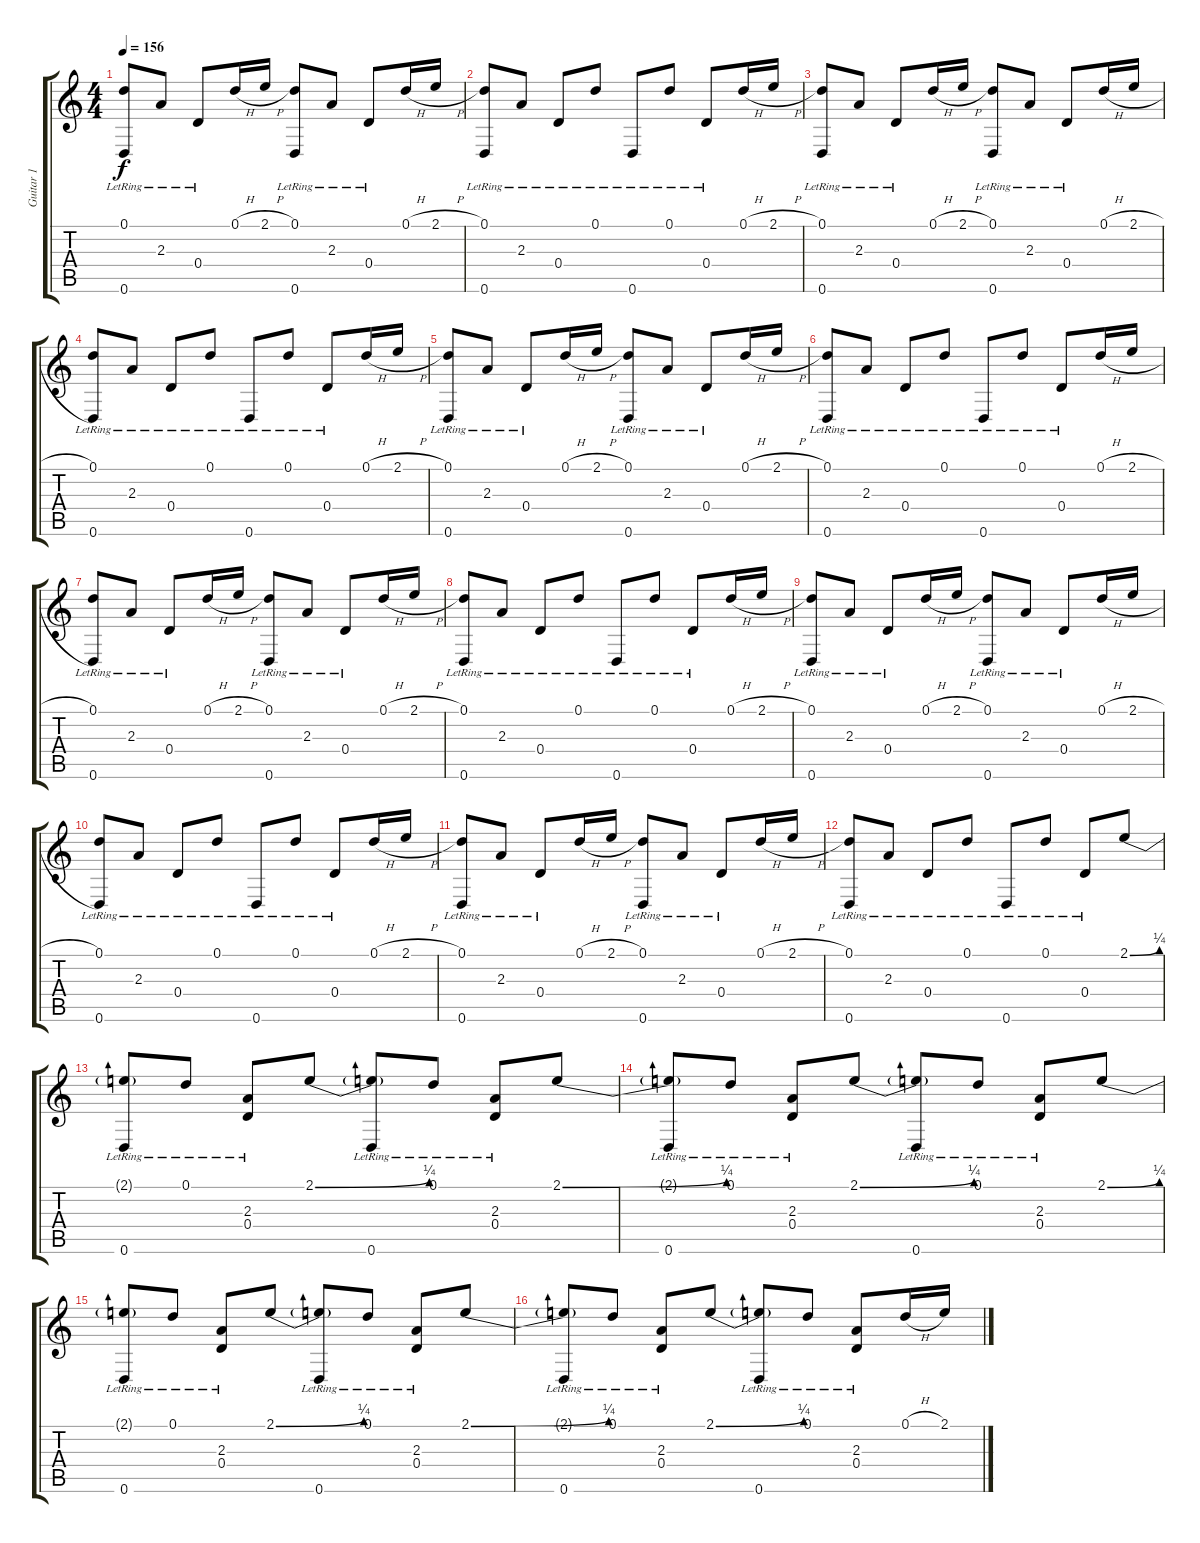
\track ("Guitar 1" "Guitar 1") {instrument acousticguitarsteel}
\staff {score tabs}
\tuning (D4 B3 G3 D3 G2 D2) {hide}
\ts (4 4)
\tempo 156
\clef g2
\ks c
(0.1{lr} 0.6{lr}).8{dy f} 2.3{lr}.8 0.4{lr}.8 0.1{h}.16 2.1{h}.16 (0.1{lr} 0.6{lr}).8 2.3{lr}.8 0.4{lr}.8 0.1{h}.16 2.1{h}.16 |
(0.1{lr} 0.6{lr}).8 2.3{lr}.8 0.4{lr}.8 0.1{lr}.8 0.6{lr}.8 0.1{lr}.8 0.4{lr}.8 0.1{h}.16 2.1{h}.16 |
(0.1{lr} 0.6{lr}).8 2.3{lr}.8 0.4{lr}.8 0.1{h}.16 2.1{h}.16 (0.1{lr} 0.6{lr}).8 2.3{lr}.8 0.4{lr}.8 0.1{h}.16 2.1{h}.16 |
(0.1{lr} 0.6{lr}).8 2.3{lr}.8 0.4{lr}.8 0.1{lr}.8 0.6{lr}.8 0.1{lr}.8 0.4{lr}.8 0.1{h}.16 2.1{h}.16 |
(0.1{lr} 0.6{lr}).8 2.3{lr}.8 0.4{lr}.8 0.1{h}.16 2.1{h}.16 (0.1{lr} 0.6{lr}).8 2.3{lr}.8 0.4{lr}.8 0.1{h}.16 2.1{h}.16 |
(0.1{lr} 0.6{lr}).8 2.3{lr}.8 0.4{lr}.8 0.1{lr}.8 0.6{lr}.8 0.1{lr}.8 0.4{lr}.8 0.1{h}.16 2.1{h}.16 |
(0.1{lr} 0.6{lr}).8 2.3{lr}.8 0.4{lr}.8 0.1{h}.16 2.1{h}.16 (0.1{lr} 0.6{lr}).8 2.3{lr}.8 0.4{lr}.8 0.1{h}.16 2.1{h}.16 |
(0.1{lr} 0.6{lr}).8 2.3{lr}.8 0.4{lr}.8 0.1{lr}.8 0.6{lr}.8 0.1{lr}.8 0.4{lr}.8 0.1{h}.16 2.1{h}.16 |
(0.1{lr} 0.6{lr}).8 2.3{lr}.8 0.4{lr}.8 0.1{h}.16 2.1{h}.16 (0.1{lr} 0.6{lr}).8 2.3{lr}.8 0.4{lr}.8 0.1{h}.16 2.1{h}.16 |
(0.1{lr} 0.6{lr}).8 2.3{lr}.8 0.4{lr}.8 0.1{lr}.8 0.6{lr}.8 0.1{lr}.8 0.4{lr}.8 0.1{h}.16 2.1{h}.16 |
(0.1{lr} 0.6{lr}).8 2.3{lr}.8 0.4{lr}.8 0.1{h}.16 2.1{h}.16 (0.1{lr} 0.6{lr}).8 2.3{lr}.8 0.4{lr}.8 0.1{h}.16 2.1{h}.16 |
(0.1{lr} 0.6{lr}).8 2.3{lr}.8 0.4{lr}.8 0.1{lr}.8 0.6{lr}.8 0.1{lr}.8 0.4{lr}.8 2.1{be (bend 0 0 60 1)}.8 |
(2.1{t} 0.6{lr}).8 0.1{lr}.8 (2.3{lr} 0.4{lr}).8 2.1{be (bend 0 0 60 1)}.8 (2.1{t} 0.6{lr}).8 0.1{lr}.8 (2.3{lr} 0.4{lr}).8 2.1{be (bend 0 0 60 1)}.8 |
(2.1{t} 0.6{lr}).8 0.1{lr}.8 (2.3{lr} 0.4{lr}).8 2.1{be (bend 0 0 60 1)}.8 (2.1{t} 0.6{lr}).8 0.1{lr}.8 (2.3{lr} 0.4{lr}).8 2.1{be (bend 0 0 60 1)}.8 |
(2.1{t} 0.6{lr}).8 0.1{lr}.8 (2.3{lr} 0.4{lr}).8 2.1{be (bend 0 0 60 1)}.8 (2.1{t} 0.6{lr}).8 0.1{lr}.8 (2.3{lr} 0.4{lr}).8 2.1{be (bend 0 0 60 1)}.8 |
(2.1{t} 0.6{lr}).8 0.1{lr}.8 (2.3{lr} 0.4{lr}).8 2.1{be (bend 0 0 60 1)}.8 (2.1{t} 0.6{lr}).8 0.1{lr}.8 (2.3{lr} 0.4{lr}).8 0.1{h}.16 2.1{h}.16
